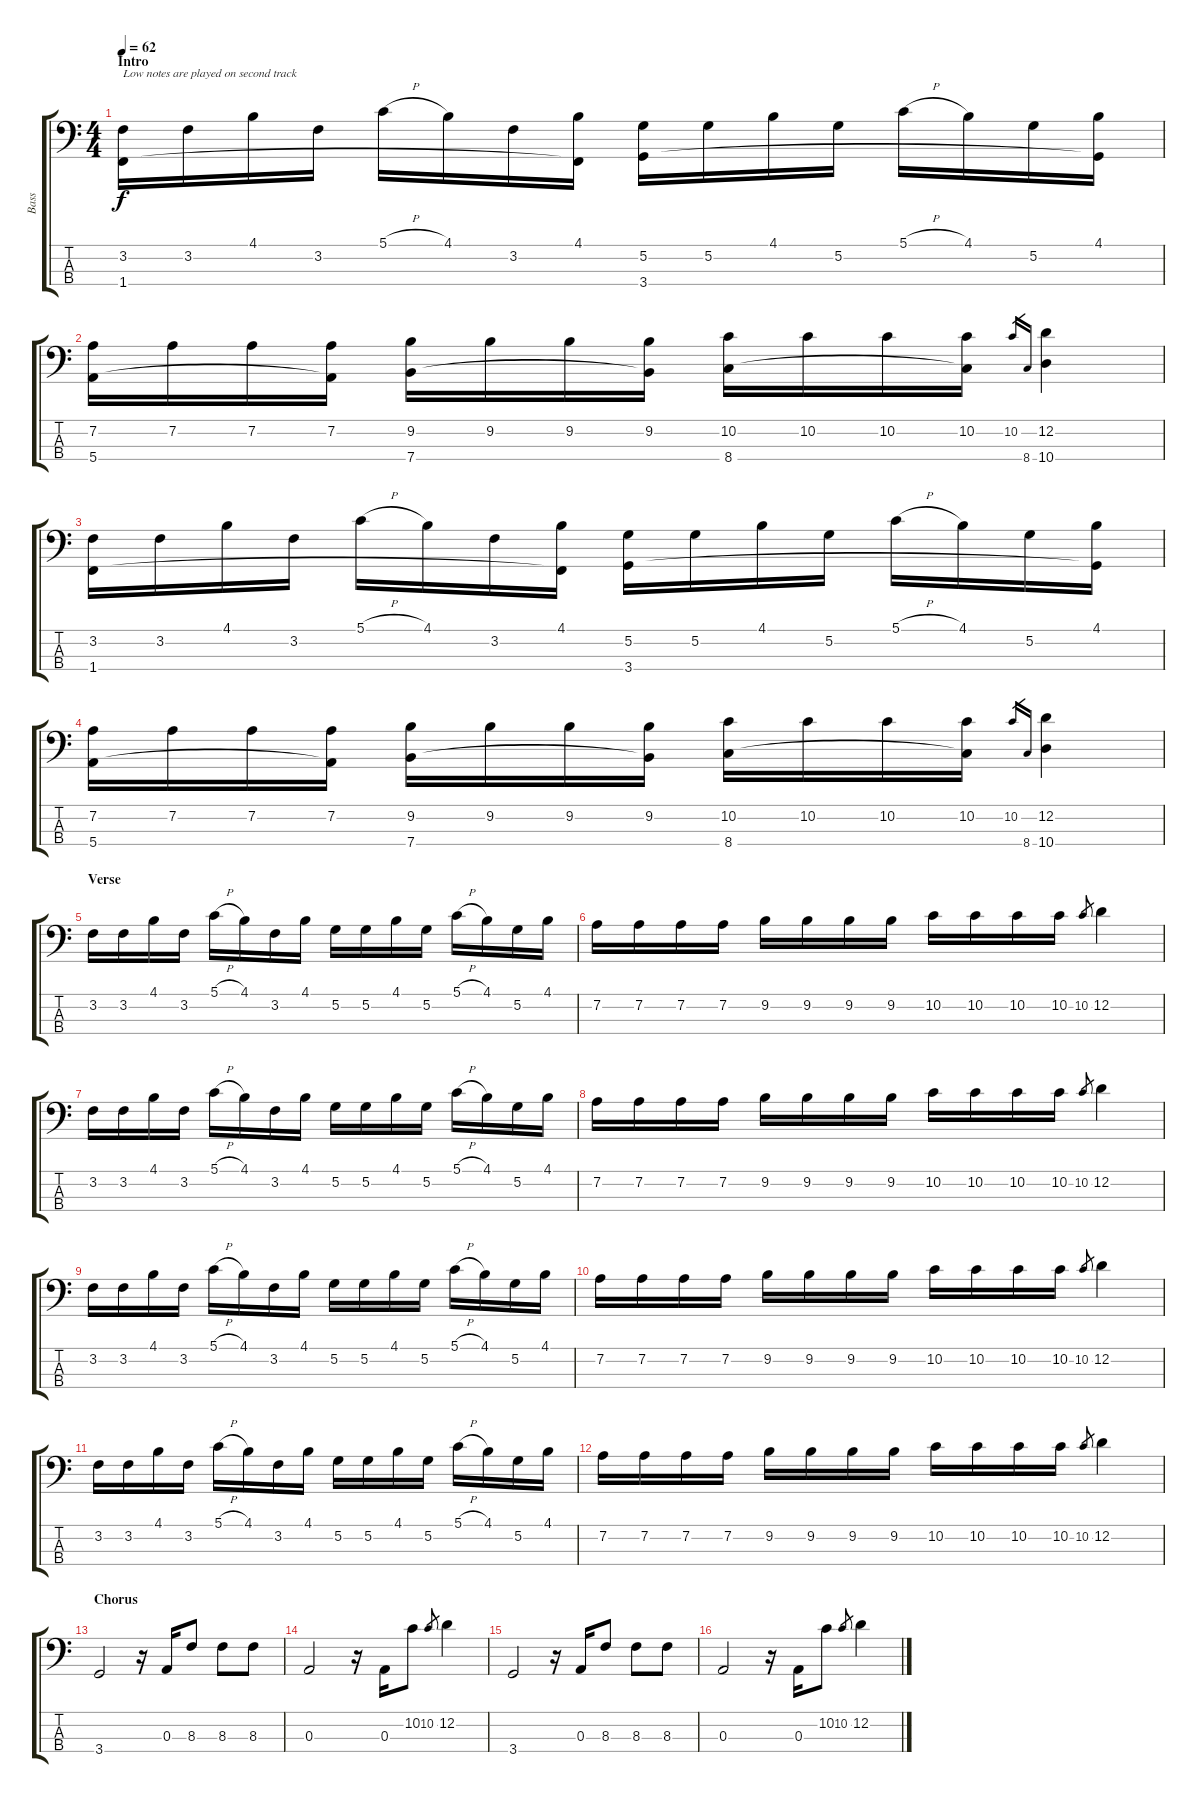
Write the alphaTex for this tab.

\track ("Bass" "Bass") {instrument electricbassfinger}
\staff {score tabs}
\tuning (G2 D2 A1 E1) {hide}
\ts (4 4)
\section ("" "Intro")
\tempo 62
\clef f4
\ks c
(3.2 1.4).16{txt "Low notes are played on second track" dy f instrument electricbassfinger} 3.2.16 4.1.16 3.2.16 5.1{h}.16 4.1.16 3.2.16 (4.1 1.4{t}).16 (5.2 3.4).16 5.2.16 4.1.16 5.2.16 5.1{h}.16 4.1.16 5.2.16 (4.1 3.4{t}).16 |
(7.2 5.4).16 7.2.16 7.2.16 (7.2 5.4{t}).16 (9.2 7.4).16 9.2.16 9.2.16 (9.2 7.4{t}).16 (10.2 8.4).16 10.2.16 10.2.16 (10.2 8.4{t}).16 10.2.16{gr} 8.4.16{gr} (12.2 10.4).4 |
(3.2 1.4).16 3.2.16 4.1.16 3.2.16 5.1{h}.16 4.1.16 3.2.16 (4.1 1.4{t}).16 (5.2 3.4).16 5.2.16 4.1.16 5.2.16 5.1{h}.16 4.1.16 5.2.16 (4.1 3.4{t}).16 |
(7.2 5.4).16 7.2.16 7.2.16 (7.2 5.4{t}).16 (9.2 7.4).16 9.2.16 9.2.16 (9.2 7.4{t}).16 (10.2 8.4).16 10.2.16 10.2.16 (10.2 8.4{t}).16 10.2.16{gr} 8.4.16{gr} (12.2 10.4).4 |
\section ("" "Verse")
3.2.16 3.2.16 4.1.16 3.2.16 5.1{h}.16 4.1.16 3.2.16 4.1.16 5.2.16 5.2.16 4.1.16 5.2.16 5.1{h}.16 4.1.16 5.2.16 4.1.16 |
7.2.16 7.2.16 7.2.16 7.2.16 9.2.16 9.2.16 9.2.16 9.2.16 10.2.16 10.2.16 10.2.16 10.2.16 10.2.8{gr} 12.2.4 |
3.2.16 3.2.16 4.1.16 3.2.16 5.1{h}.16 4.1.16 3.2.16 4.1.16 5.2.16 5.2.16 4.1.16 5.2.16 5.1{h}.16 4.1.16 5.2.16 4.1.16 |
7.2.16 7.2.16 7.2.16 7.2.16 9.2.16 9.2.16 9.2.16 9.2.16 10.2.16 10.2.16 10.2.16 10.2.16 10.2.8{gr} 12.2.4 |
3.2.16 3.2.16 4.1.16 3.2.16 5.1{h}.16 4.1.16 3.2.16 4.1.16 5.2.16 5.2.16 4.1.16 5.2.16 5.1{h}.16 4.1.16 5.2.16 4.1.16 |
7.2.16 7.2.16 7.2.16 7.2.16 9.2.16 9.2.16 9.2.16 9.2.16 10.2.16 10.2.16 10.2.16 10.2.16 10.2.8{gr} 12.2.4 |
3.2.16 3.2.16 4.1.16 3.2.16 5.1{h}.16 4.1.16 3.2.16 4.1.16 5.2.16 5.2.16 4.1.16 5.2.16 5.1{h}.16 4.1.16 5.2.16 4.1.16 |
7.2.16 7.2.16 7.2.16 7.2.16 9.2.16 9.2.16 9.2.16 9.2.16 10.2.16 10.2.16 10.2.16 10.2.16 10.2.8{gr} 12.2.4 |
\section ("" "Chorus")
3.4.2 r.16 0.3.16 8.3.8 8.3.8 8.3.8 |
0.3.2 r.16 0.3.16 10.2.8 10.2.8{gr} 12.2.4 |
3.4.2 r.16 0.3.16 8.3.8 8.3.8 8.3.8 |
0.3.2 r.16 0.3.16 10.2.8 10.2.8{gr} 12.2.4
